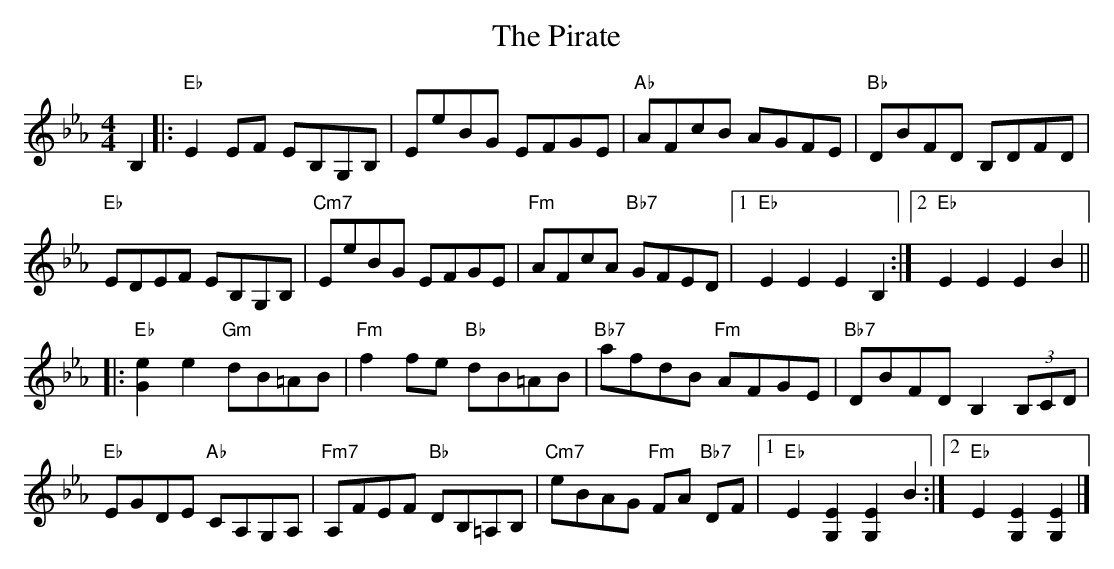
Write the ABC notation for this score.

X:1
T:Pirate, The
L:1/4
M:4/4
K:Eb
V:1
 B, |: "Eb" E E/F/ E/B,/G,/B,/ | E/e/B/G/ E/F/G/E/ | "Ab" A/F/c/B/ A/G/F/E/ |  "Bb" D/B/F/D/ B,/D/F/D/ |
"Eb" E/D/E/F/ E/B,/G,/B,/ | "Cm7" E/e/B/G/ E/F/G/E/ | "Fm" A/F/c/A/ "Bb7" G/F/E/D/ |1  "Eb" E E E B, :|2 "Eb" E E E B ||
|:"Eb" [Ge] e "Gm" d/B/=A/B/ | "Fm" f f/e/ "Bb" d/B/=A/B/ |  "Bb7" a/f/d/B/ "Fm" A/F/G/E/ | "Bb7" D/B/F/D/ B, (3B,/C/D/ |
"Eb" E/G/D/E/ "Ab" C/A,/G,/A,/ | "Fm7" A,/F/E/F/ "Bb" D/B,/=A,/B,/ |  "Cm7" e/B/A/G/ "Fm" F/A/ "Bb7"D/F/ |1 "Eb" E [G,E] [G,E] B :|2 "Eb" E [G,E] [G,E] |]
